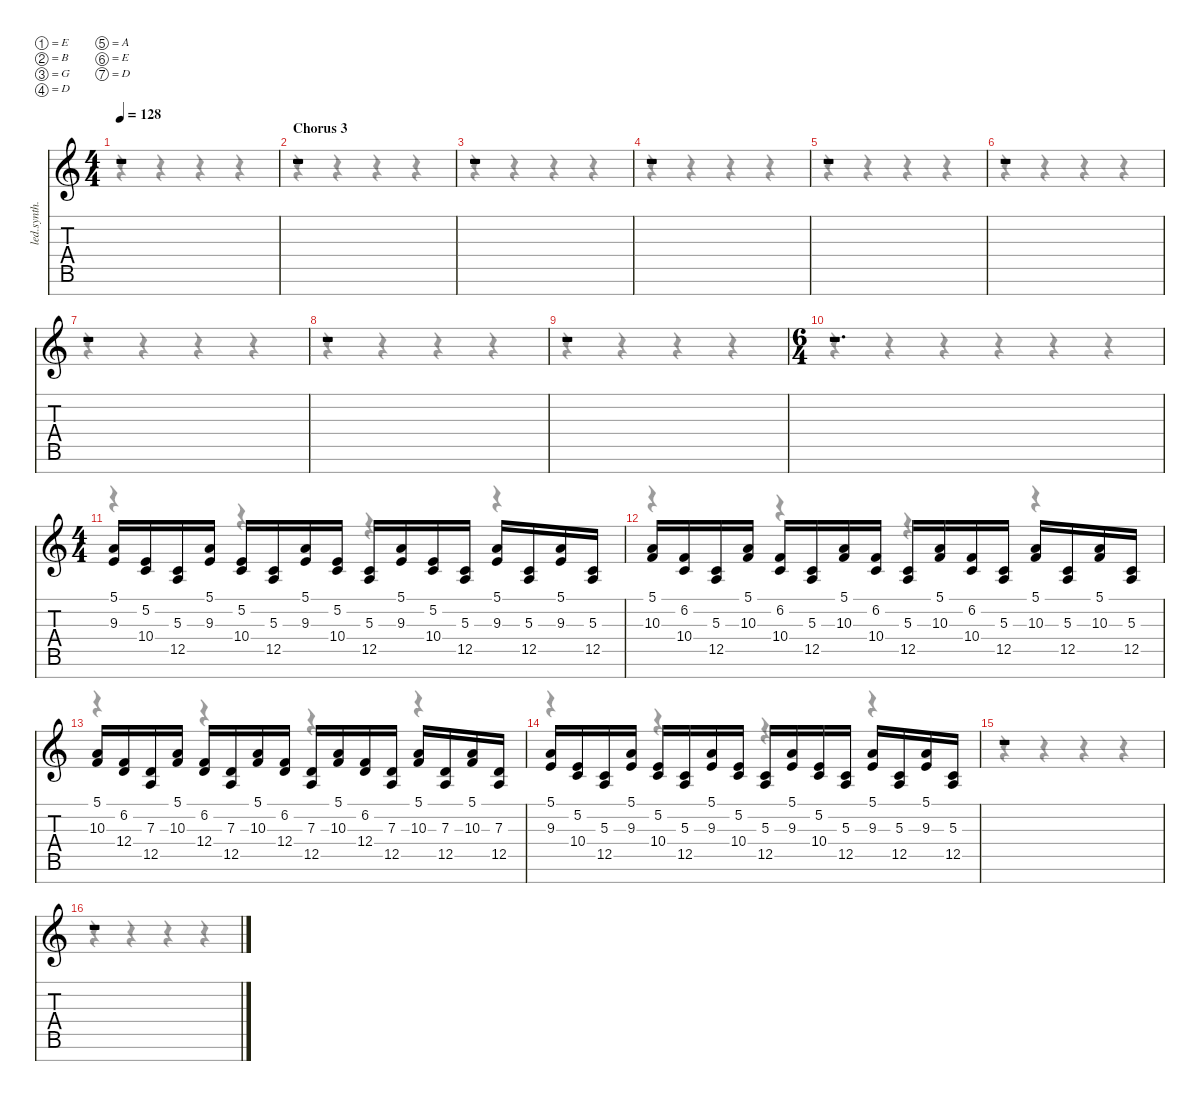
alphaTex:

\defaultSystemsLayout 4
\hideDynamics
\bracketExtendMode nobrackets
\track ("Keys 4" "led.synth.") {instrument lead2sawtooth}
\staff {score tabs}
\tuning (E4 B3 G3 D3 A2 E2 D1)
\voice
\ts (4 4)
\tempo 128
\clef g2
\ks c
r.1{dy f} |
\section ("" "Chorus 3")
r.1 |
r.1 |
r.1 |
r.1 |
r.1 |
r.1 |
r.1 |
r.1 |
\ts (6 4)
\beaming (8 3 3 3 3)
r.1{d} |
\ts (4 4)
\beaming (8 2 2 2 2)
(5.1 9.3).16 (5.2 10.4).16 (5.3 12.5).16 (5.1 9.3).16 (5.2 10.4).16 (5.3 12.5).16 (5.1 9.3).16 (5.2 10.4).16 (5.3 12.5).16 (5.1 9.3).16 (5.2 10.4).16 (5.3 12.5).16 (5.1 9.3).16 (5.3 12.5).16 (5.1 9.3).16 (5.3 12.5).16 |
(5.1 10.3).16 (6.2 10.4).16 (5.3 12.5).16 (5.1 10.3).16 (6.2 10.4).16 (5.3 12.5).16 (5.1 10.3).16 (6.2 10.4).16 (5.3 12.5).16 (5.1 10.3).16 (6.2 10.4).16 (5.3 12.5).16 (5.1 10.3).16 (5.3 12.5).16 (5.1 10.3).16 (5.3 12.5).16 |
(5.1 10.3).16 (6.2 12.4).16 (7.3 12.5).16 (5.1 10.3).16 (6.2 12.4).16 (7.3 12.5).16 (5.1 10.3).16 (6.2 12.4).16 (7.3 12.5).16 (5.1 10.3).16 (6.2 12.4).16 (7.3 12.5).16 (5.1 10.3).16 (7.3 12.5).16 (5.1 10.3).16 (7.3 12.5).16 |
(5.1 9.3).16 (5.2 10.4).16 (5.3 12.5).16 (5.1 9.3).16 (5.2 10.4).16 (5.3 12.5).16 (5.1 9.3).16 (5.2 10.4).16 (5.3 12.5).16 (5.1 9.3).16 (5.2 10.4).16 (5.3 12.5).16 (5.1 9.3).16 (5.3 12.5).16 (5.1 9.3).16 (5.3 12.5).16 |
r.1 |
r.1
\voice
\clef g2
\ottava regular
\simile none
\ks c
r.4{dy mf} r.4 r.4 r.4 |
r.4 r.4 r.4 r.4 |
r.4 r.4 r.4 r.4 |
r.4 r.4 r.4 r.4 |
r.4 r.4 r.4 r.4 |
r.4 r.4 r.4 r.4 |
r.4 r.4 r.4 r.4 |
r.4 r.4 r.4 r.4 |
r.4 r.4 r.4 r.4 |
r.4 r.4 r.4 r.4 r.4 r.4 |
r.4 r.4 r.4 r.4 |
r.4 r.4 r.4 r.4 |
r.4 r.4 r.4 r.4 |
r.4 r.4 r.4 r.4 |
r.4 r.4 r.4 r.4 |
r.4 r.4 r.4 r.4
